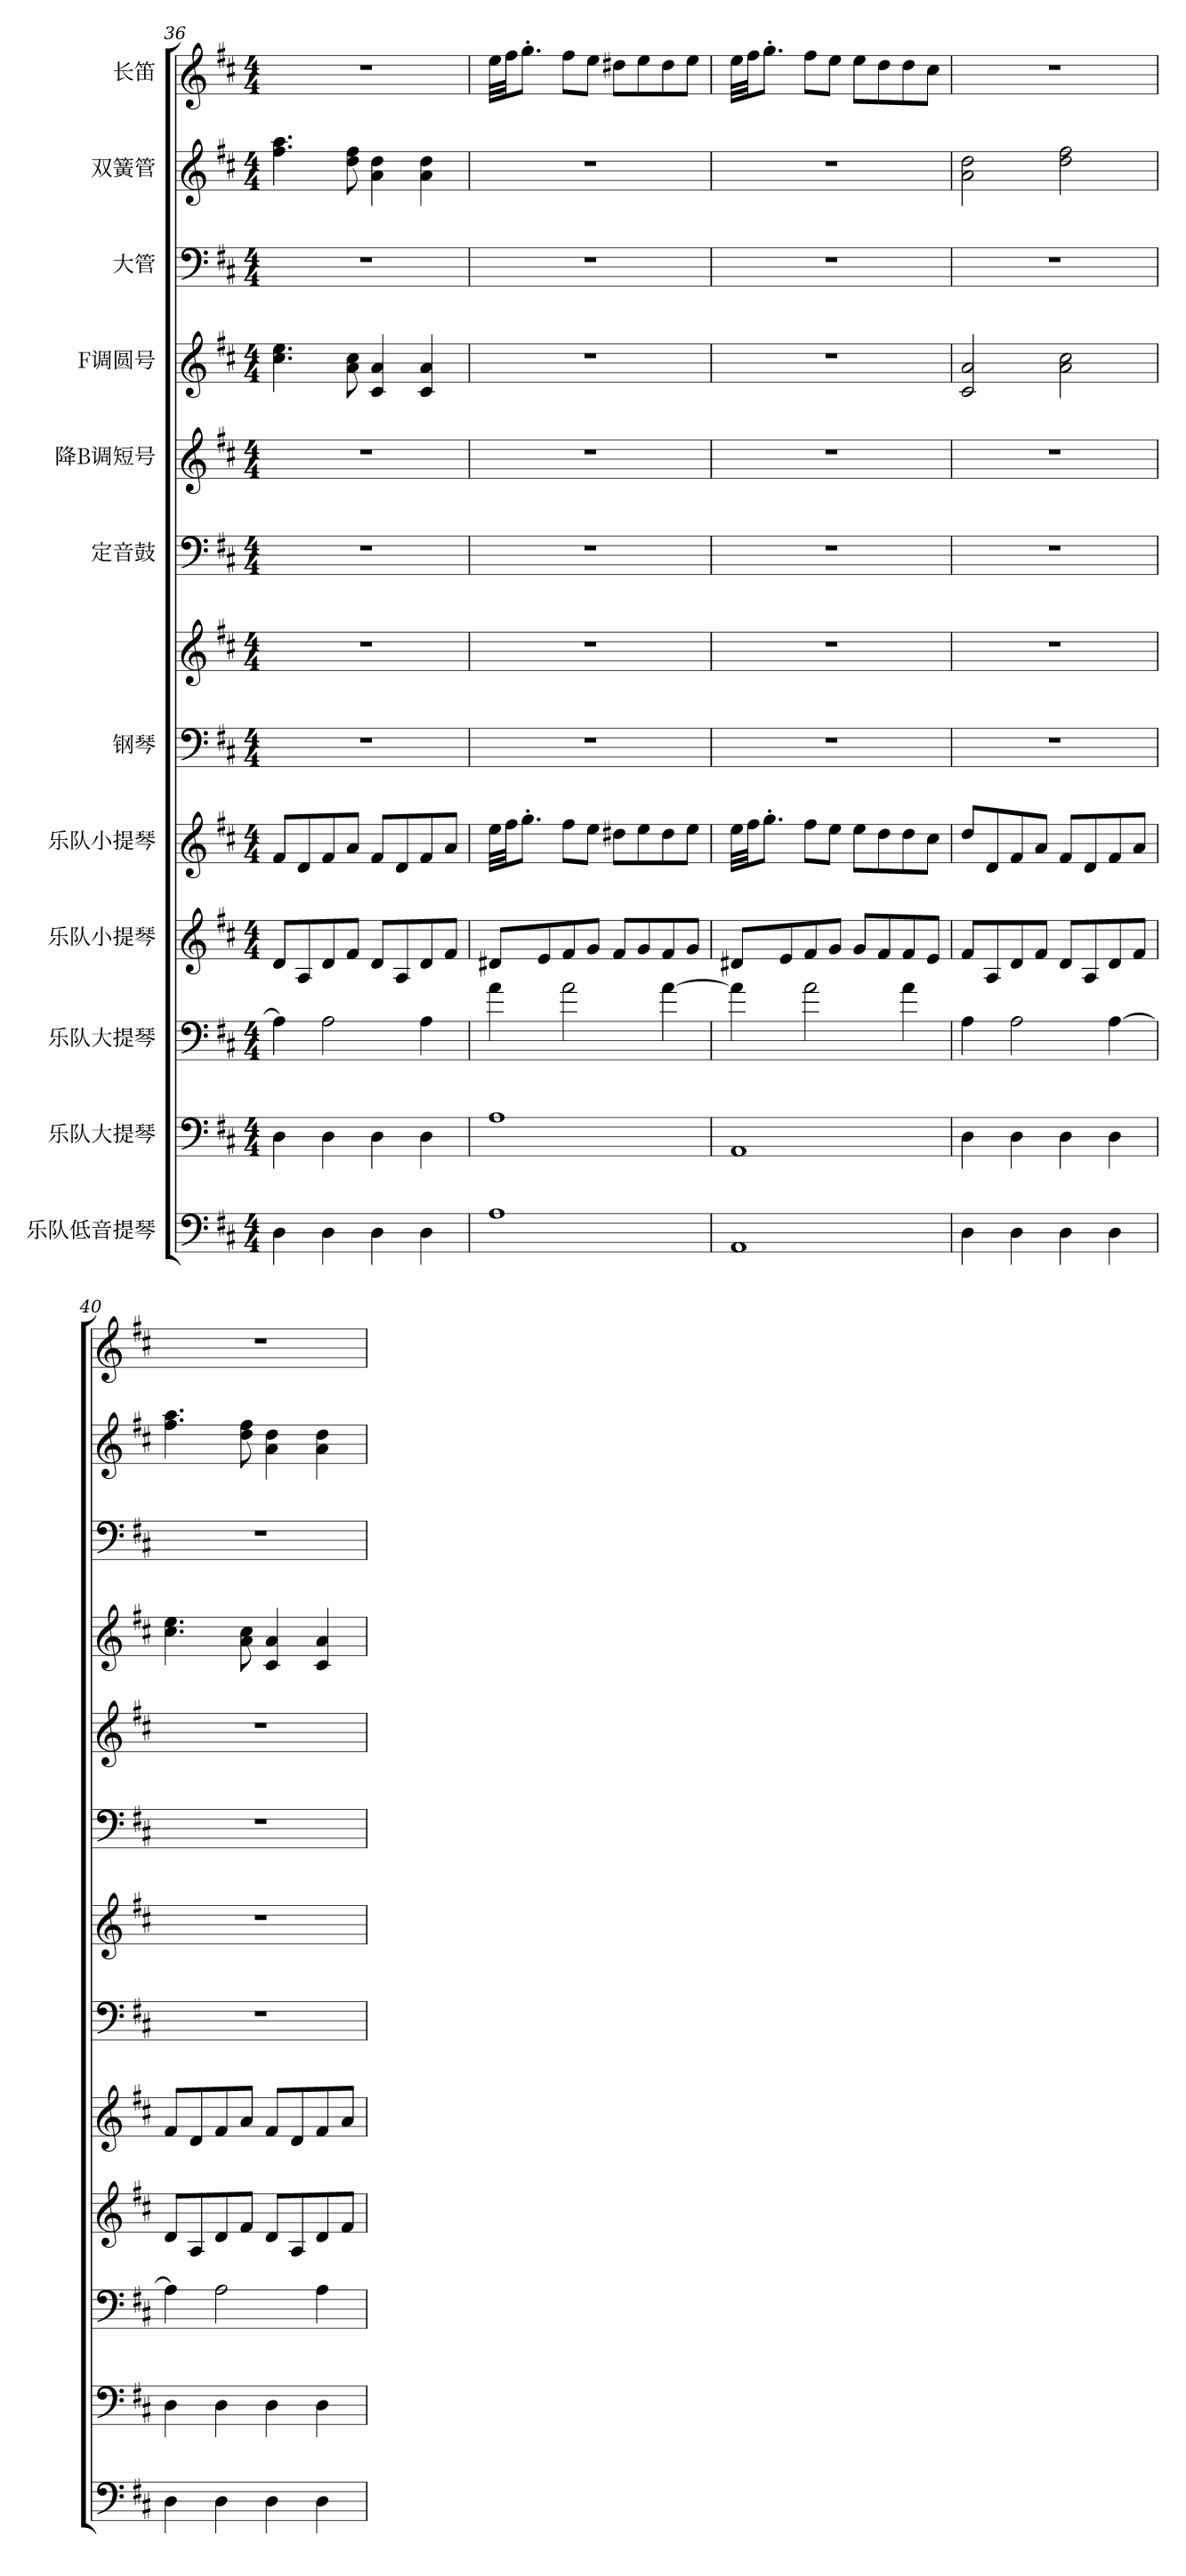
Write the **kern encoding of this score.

**kern	**kern	**kern	**kern	**kern	**kern	**kern	**kern	**kern	**kern	**kern	**kern	**kern
*part12	*part11	*part10	*part9	*part8	*part7	*part7	*part6	*part5	*part4	*part3	*part2	*part1
*staff13	*staff12	*staff11	*staff10	*staff9	*staff8	*staff7	*staff6	*staff5	*staff4	*staff3	*staff2	*staff1
*I"乐队低音提琴	*I"乐队大提琴	*I"乐队大提琴	*I"乐队小提琴	*I"乐队小提琴	*I"钢琴	*	*I"定音鼓	*I"降B调短号	*I"F调圆号	*I"大管	*I"双簧管	*I"长笛
*clefF4	*clefF4	*clefF4	*clefG2	*clefG2	*clefF4	*clefG2	*clefF4	*clefG2	*clefG2	*clefF4	*clefG2	*clefG2
*ITrd7c12	*	*	*	*	*	*	*	*ITrd1c2	*ITrd4c7	*	*	*
*k[f#c#]	*k[f#c#]	*k[f#c#]	*k[f#c#]	*k[f#c#]	*k[f#c#]	*k[f#c#]	*k[f#c#]	*k[]	*k[f#]	*k[f#c#]	*k[f#c#]	*k[f#c#]
*M4/4	*M4/4	*M4/4	*M4/4	*M4/4	*M4/4	*M4/4	*M4/4	*M4/4	*M4/4	*M4/4	*M4/4	*M4/4
=36	=36	=36	=36	=36	=36	=36	=36	=36	=36	=36	=36	=36
4DD\	4D\	4A\]	8d/L	8f#/L	1r	1r	1r	1r	4.f#\ 4.a\	1r	4.ff#\ 4.aa\	1r
.	.	.	8A/	8d/	.	.	.	.	.	.	.	.
4DD\	4D\	2A\	8d/	8f#/	.	.	.	.	.	.	.	.
.	.	.	8f#/J	8a/J	.	.	.	.	8d\ 8f#\	.	8dd\ 8ff#\	.
4DD\	4D\	.	8d/L	8f#/L	.	.	.	.	4F#/ 4d/	.	4a\ 4dd\	.
.	.	.	8A/	8d/	.	.	.	.	.	.	.	.
4DD\	4D\	4A\	8d/	8f#/	.	.	.	.	4F#/ 4d/	.	4a\ 4dd\	.
.	.	.	8f#/J	8a/J	.	.	.	.	.	.	.	.
=37	=37	=37	=37	=37	=37	=37	=37	=37	=37	=37	=37	=37
1AA	1A	4a\	8d#X/L	32ee\LLL	1r	1r	1r	1r	1r	1r	1r	32ee\LLL
.	.	.	.	32ff#\JJ	.	.	.	.	.	.	.	32ff#\JJ
.	.	.	.	8.gg'\J	.	.	.	.	.	.	.	8.gg'\J
.	.	.	8e/	.	.	.	.	.	.	.	.	.
.	.	2a\	8f#/	8ff#\L	.	.	.	.	.	.	.	8ff#\L
.	.	.	8g/J	8ee\J	.	.	.	.	.	.	.	8ee\J
.	.	.	8f#/L	8dd#X\L	.	.	.	.	.	.	.	8dd#X\L
.	.	.	8g/	8ee\	.	.	.	.	.	.	.	8ee\
.	.	[4a\	8f#/	8dd#\	.	.	.	.	.	.	.	8dd#\
.	.	.	8g/J	8ee\J	.	.	.	.	.	.	.	8ee\J
!!LO:PB:g=z
=38	=38	=38	=38	=38	=38	=38	=38	=38	=38	=38	=38	=38
1AAA	1AA	4a\]	8d#X/L	32ee\LLL	1r	1r	1r	1r	1r	1r	1r	32ee\LLL
.	.	.	.	32ff#\JJ	.	.	.	.	.	.	.	32ff#\JJ
.	.	.	.	8.gg'\J	.	.	.	.	.	.	.	8.gg'\J
.	.	.	8e/	.	.	.	.	.	.	.	.	.
.	.	2a\	8f#/	8ff#\L	.	.	.	.	.	.	.	8ff#\L
.	.	.	8g/J	8ee\J	.	.	.	.	.	.	.	8ee\J
.	.	.	8g/L	8ee\L	.	.	.	.	.	.	.	8ee\L
.	.	.	8f#/	8dd\	.	.	.	.	.	.	.	8dd\
.	.	4a\	8f#/	8dd\	.	.	.	.	.	.	.	8dd\
.	.	.	8e/J	8cc#\J	.	.	.	.	.	.	.	8cc#\J
=39	=39	=39	=39	=39	=39	=39	=39	=39	=39	=39	=39	=39
4DD\	4D\	4A\	8f#/L	8dd/L	1r	1r	1r	1r	2F#/ 2d/	1r	2a\ 2dd\	1r
.	.	.	8A/	8d/	.	.	.	.	.	.	.	.
4DD\	4D\	2A\	8d/	8f#/	.	.	.	.	.	.	.	.
.	.	.	8f#/J	8a/J	.	.	.	.	.	.	.	.
4DD\	4D\	.	8d/L	8f#/L	.	.	.	.	2d\ 2f#\	.	2dd\ 2ff#\	.
.	.	.	8A/	8d/	.	.	.	.	.	.	.	.
4DD\	4D\	[4A\	8d/	8f#/	.	.	.	.	.	.	.	.
.	.	.	8f#/J	8a/J	.	.	.	.	.	.	.	.
=40	=40	=40	=40	=40	=40	=40	=40	=40	=40	=40	=40	=40
4DD\	4D\	4A\]	8d/L	8f#/L	1r	1r	1r	1r	4.f#\ 4.a\	1r	4.ff#\ 4.aa\	1r
.	.	.	8A/	8d/	.	.	.	.	.	.	.	.
4DD\	4D\	2A\	8d/	8f#/	.	.	.	.	.	.	.	.
.	.	.	8f#/J	8a/J	.	.	.	.	8d\ 8f#\	.	8dd\ 8ff#\	.
4DD\	4D\	.	8d/L	8f#/L	.	.	.	.	4F#/ 4d/	.	4a\ 4dd\	.
.	.	.	8A/	8d/	.	.	.	.	.	.	.	.
4DD\	4D\	4A\	8d/	8f#/	.	.	.	.	4F#/ 4d/	.	4a\ 4dd\	.
.	.	.	8f#/J	8a/J	.	.	.	.	.	.	.	.
=	=	=	=	=	=	=	=	=	=	=	=	=
*-	*-	*-	*-	*-	*-	*-	*-	*-	*-	*-	*-	*-
